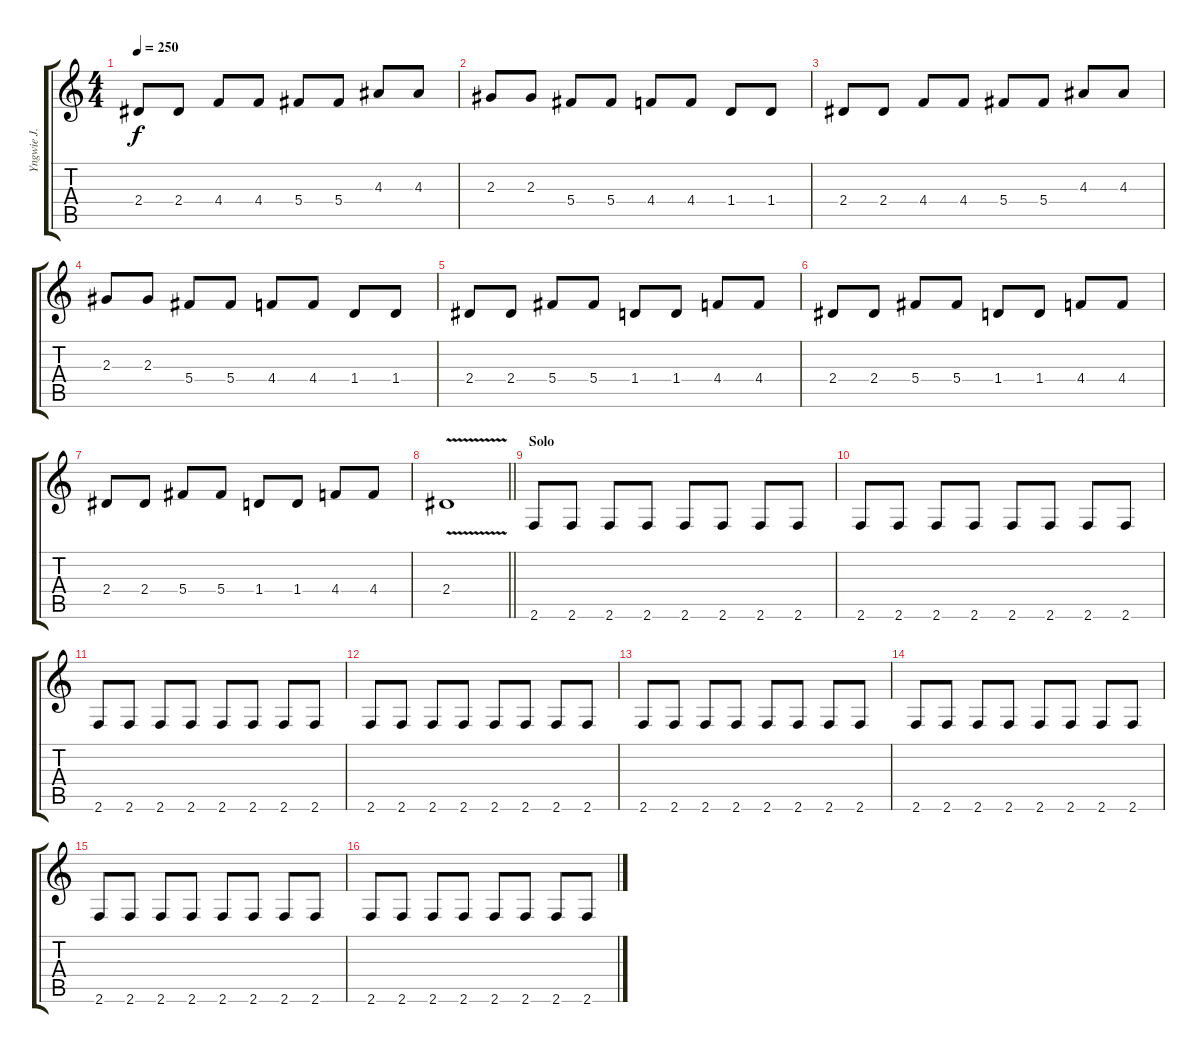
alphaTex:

\track ("Yngwie J. Malmsteen" "Yngwie J. ") {instrument overdrivenguitar}
\staff {score tabs}
\tuning (Eb4 Bb3 Gb3 Db3 Ab2 Eb2) {hide}
\ts (4 4)
\tempo 250
\clef g2
\ks c
2.4.8{dy f} 2.4.8 4.4.8 4.4.8 5.4.8 5.4.8 4.3.8 4.3.8 |
2.3.8 2.3.8 5.4.8 5.4.8 4.4.8 4.4.8 1.4.8 1.4.8 |
2.4.8 2.4.8 4.4.8 4.4.8 5.4.8 5.4.8 4.3.8 4.3.8 |
2.3.8 2.3.8 5.4.8 5.4.8 4.4.8 4.4.8 1.4.8 1.4.8 |
2.4.8 2.4.8 5.4.8 5.4.8 1.4.8 1.4.8 4.4.8 4.4.8 |
2.4.8 2.4.8 5.4.8 5.4.8 1.4.8 1.4.8 4.4.8 4.4.8 |
2.4.8 2.4.8 5.4.8 5.4.8 1.4.8 1.4.8 4.4.8 4.4.8 |
\barLineRight lightlight
2.4{v}.1 |
\section ("" "Solo")
2.6.8 2.6.8 2.6.8 2.6.8 2.6.8 2.6.8 2.6.8 2.6.8 |
2.6.8 2.6.8 2.6.8 2.6.8 2.6.8 2.6.8 2.6.8 2.6.8 |
2.6.8 2.6.8 2.6.8 2.6.8 2.6.8 2.6.8 2.6.8 2.6.8 |
2.6.8 2.6.8 2.6.8 2.6.8 2.6.8 2.6.8 2.6.8 2.6.8 |
2.6.8 2.6.8 2.6.8 2.6.8 2.6.8 2.6.8 2.6.8 2.6.8 |
2.6.8 2.6.8 2.6.8 2.6.8 2.6.8 2.6.8 2.6.8 2.6.8 |
2.6.8 2.6.8 2.6.8 2.6.8 2.6.8 2.6.8 2.6.8 2.6.8 |
2.6.8 2.6.8 2.6.8 2.6.8 2.6.8 2.6.8 2.6.8 2.6.8
